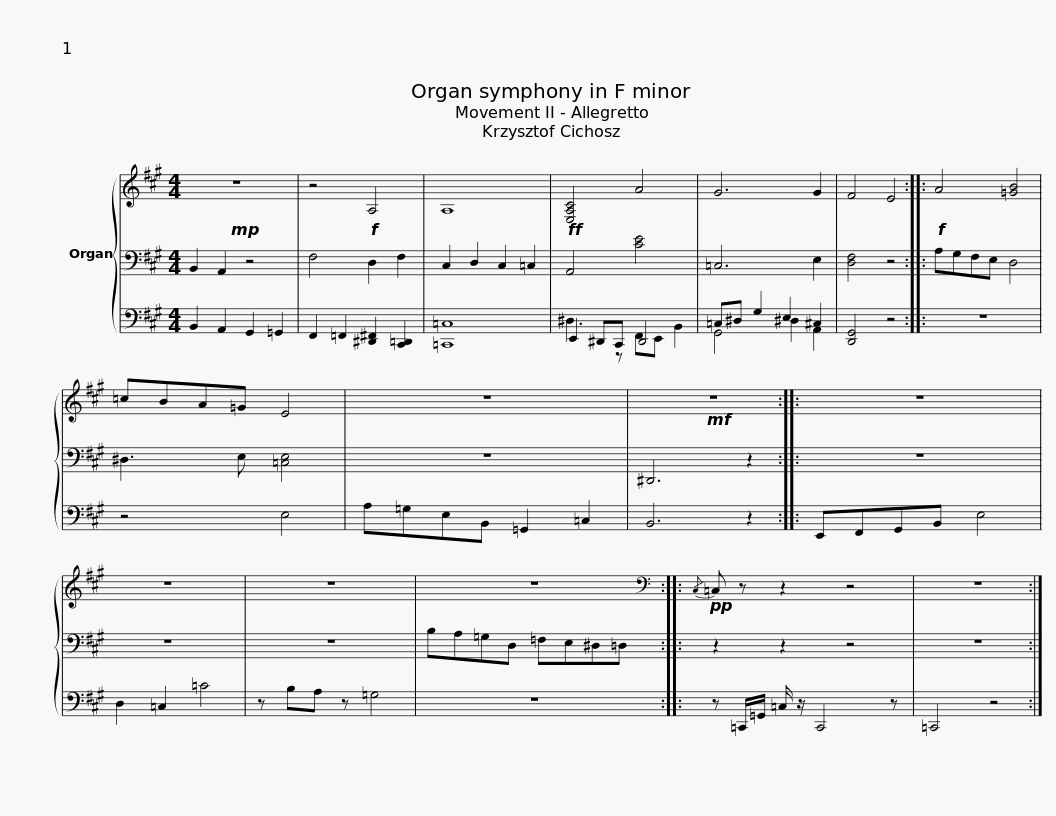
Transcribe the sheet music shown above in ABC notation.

X:1
%%score { 1 | 2 | ( 3 4 ) }
L:1/8
M:4/4
I:linebreak $
K:A
V:1 treble
V:2 bass
V:3 bass
V:4 bass
V:1
!mp! z8 | z4!f! A,4 | A,8 |!ff! [E,A,C]4 A4 | G6 G2 | %5
 F4 E4 ::$!f! A4 [=GB]4 | =cBA=G E4 | z8 |!mf! z8 :: %10
 z8 | z8 |$ z8 | z8 ::[K:bass]!pp!{/C,} =C, z z2 z4 | %15
 z8 :| %16
V:2
 B,,2 A,,2 z4 | F,4 D,2 F,2 | C,2 D,2 C,2 =C,2 | A,,4 [CE]4 | =C,6 E,2 | %5
 [D,F,]4 z4 ::$ A,G,F,E, D,4 | ^D,3 E, [=C,E,]4 | z8 | ^D,,6 z2 :: %10
 z8 | z8 |$ z8 | B,A,=G,D, =F,E,^D,=D, :: z2 z2 z4 | %15
 z8 :| %16
V:3
 B,,2 A,,2 G,,2 =G,,2 | F,,2 =F,,2 [^D,,^F,,]2 [C,,=D,,]2 | [=C,,=C,]8 | E,,2 ^D,,C,, D,,4 | =C,^D, G,2 E,2 ^C,2 | %5
 [D,,G,,]4 z4 ::$ z8 | z4 E,4 | A,=G,E,B,, =G,,2 =C,2 | B,,6 z2 :: %10
 E,,F,,G,,B,, E,4 | D,2 =C,2 =C4 |$ z B,A, z =G,4 | z8 :: z =C,,/=G,,/ =C,/ z/ C,,4 z | %15
 =C,,4 z4 :| %16
V:4
 x8 | x8 | x8 | ^D,3 z F,,E,, B,,2 | G,,4 ^D,2 A,,2 | %5
 x8 ::$ x8 | x8 | x8 | x8 :: %10
 x8 | x8 |$ x8 | x8 :: x8 | %15
 x8 :| %16
